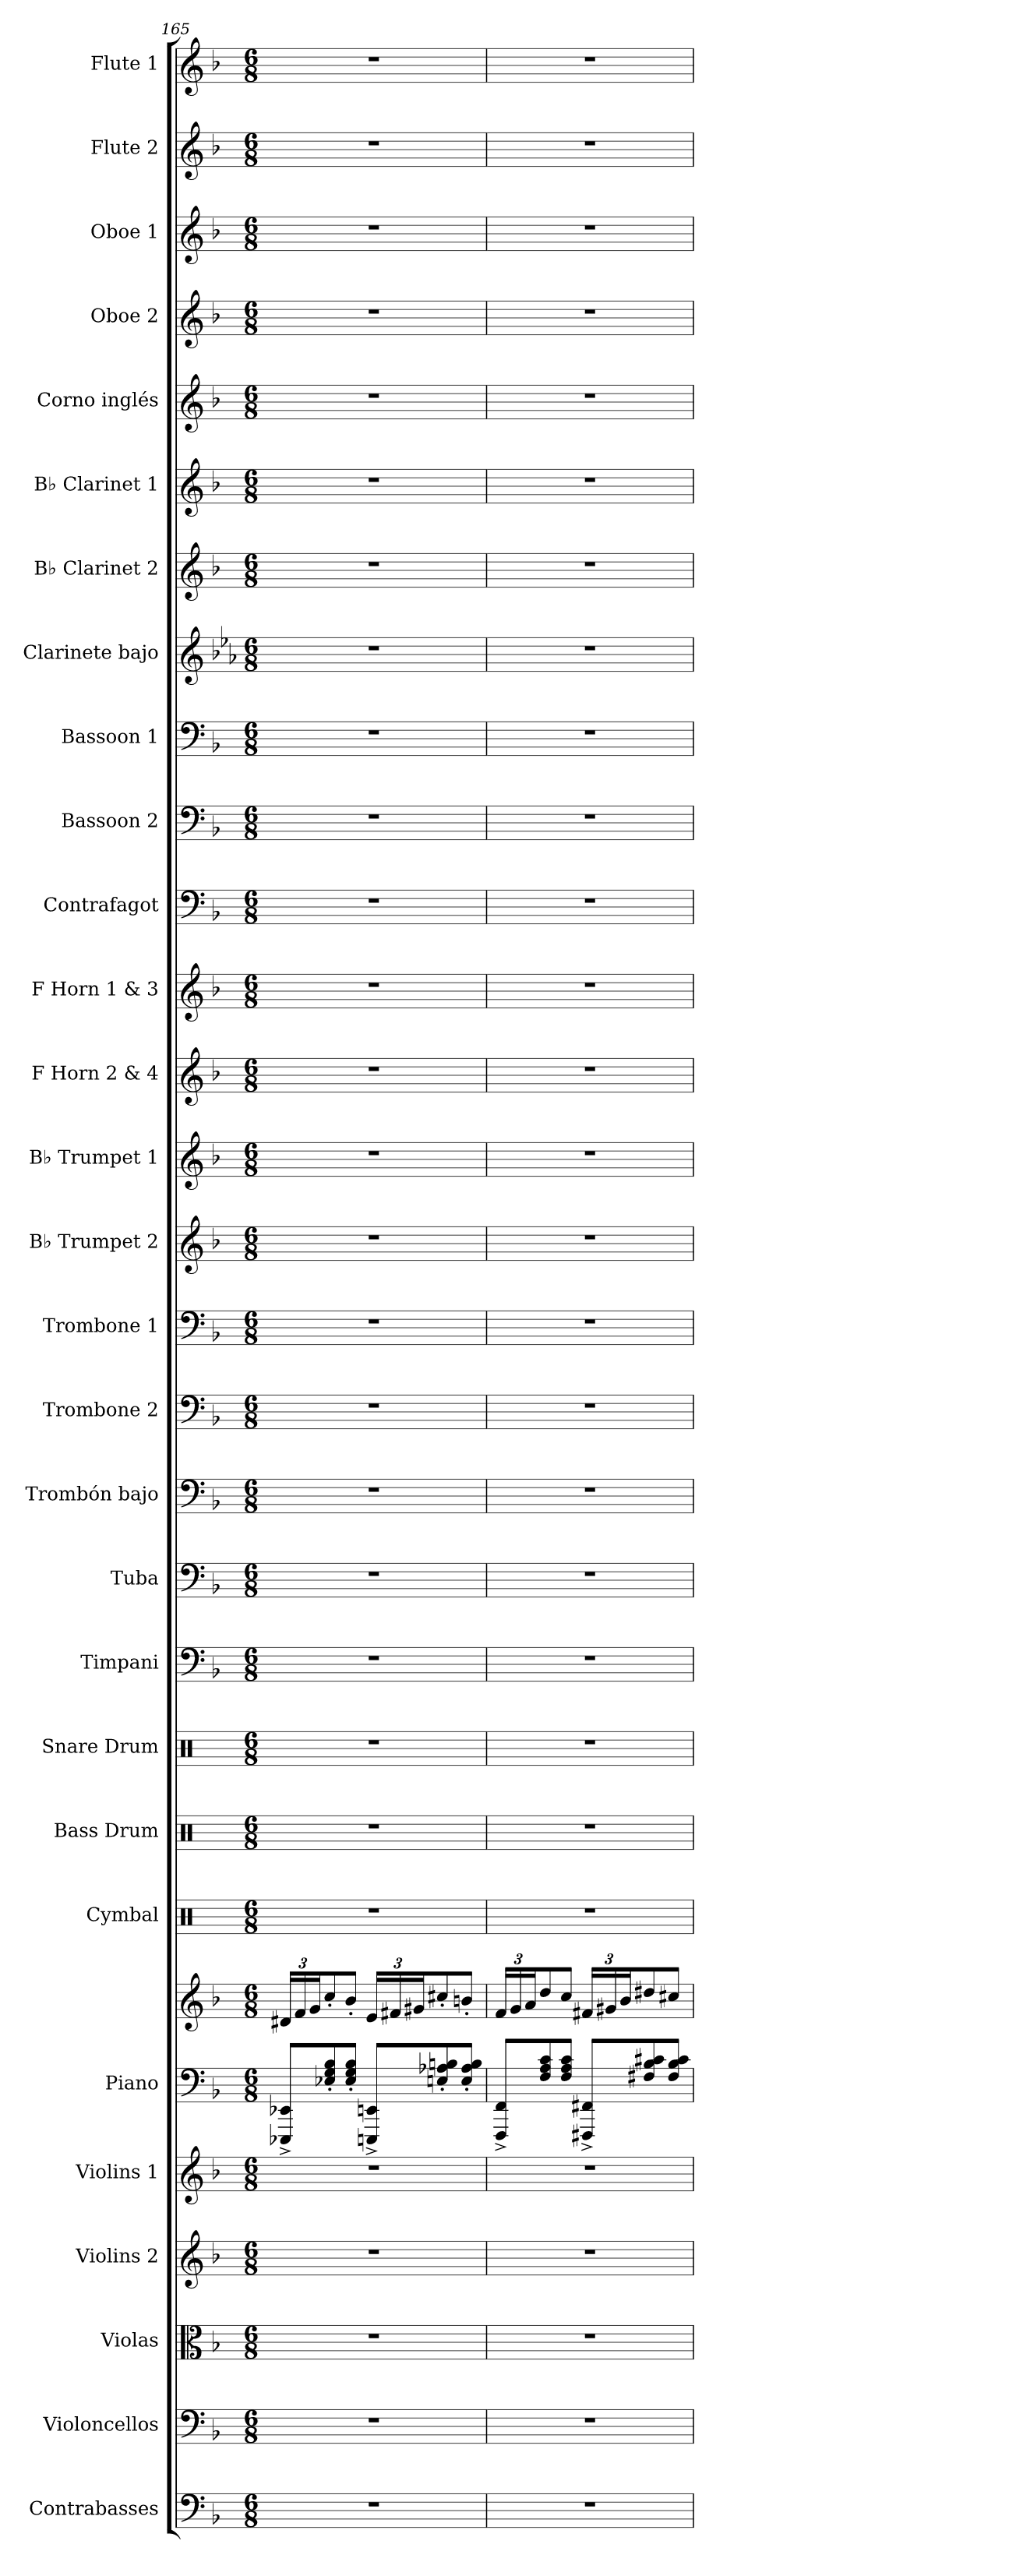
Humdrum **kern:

**kern	**kern	**kern	**kern	**kern	**kern	**kern	**kern	**kern	**kern	**kern	**kern	**kern	**kern	**kern	**kern	**kern	**kern	**kern	**kern	**kern	**kern	**kern	**kern	**kern	**kern	**kern	**kern	**kern	**kern
*part29	*part28	*part27	*part26	*part25	*part24	*part24	*part23	*part22	*part21	*part20	*part19	*part18	*part17	*part16	*part15	*part14	*part13	*part12	*part11	*part10	*part9	*part8	*part7	*part6	*part5	*part4	*part3	*part2	*part1
*staff30	*staff29	*staff28	*staff27	*staff26	*staff25	*staff24	*staff23	*staff22	*staff21	*staff20	*staff19	*staff18	*staff17	*staff16	*staff15	*staff14	*staff13	*staff12	*staff11	*staff10	*staff9	*staff8	*staff7	*staff6	*staff5	*staff4	*staff3	*staff2	*staff1
*I"Contrabasses	*I"Violoncellos	*I"Violas	*I"Violins 2	*I"Violins 1	*I"Piano	*	*I"Cymbal	*I"Bass Drum	*I"Snare Drum	*I"Timpani	*I"Tuba	*I"Trombón bajo	*I"Trombone 2	*I"Trombone 1	*I"B♭ Trumpet 2	*I"B♭ Trumpet 1	*I"F Horn 2 &amp; 4	*I"F Horn 1 &amp; 3	*I"Contrafagot	*I"Bassoon 2	*I"Bassoon 1	*I"Clarinete bajo	*I"B♭ Clarinet 2	*I"B♭ Clarinet 1	*I"Corno inglés	*I"Oboe 2	*I"Oboe 1	*I"Flute 2	*I"Flute 1
*I'Cbs.	*I'Vcs.	*I'Vlas.	*I'Vlns. 2	*I'Vlns. 1	*I'Pno.	*	*I'Cym.	*I'B. Dr.	*I'Sn. Dr.	*I'Timp.	*I'Tba.	*I'Tbn. B.	*I'Tbn. 2	*I'Tbn. 1	*I'B♭ Tpt. 2	*I'B♭ Tpt. 1	*I'F Hn. 2 4	*I'F Hn. 1 3	*I'Cfag.	*I'Bsn. 2	*I'Bsn. 1	*I'Cl. B.	*I'B♭ Cl. 2	*I'B♭ Cl. 1	*I'Cor. Ingl.	*I'Ob. 2	*I'Ob. 1	*I'Fl. 2	*I'Fl. 1
!!LO:PB:g=z
*clefF4	*clefF4	*clefC3	*clefG2	*clefG2	*clefF4	*clefG2	*clefX	*clefX	*clefX	*clefF4	*clefF4	*clefF4	*clefF4	*clefF4	*clefG2	*clefG2	*clefG2	*clefG2	*clefF4	*clefF4	*clefF4	*clefG2	*clefG2	*clefG2	*clefG2	*clefG2	*clefG2	*clefG2	*clefG2
*ITrd7c12	*	*	*	*	*	*	*	*	*	*	*	*	*	*	*ITrd1c2	*ITrd1c2	*ITrd4c7	*ITrd4c7	*ITrd7c12	*	*	*ITrd8c14	*ITrd1c2	*ITrd1c2	*ITrd4c7	*	*	*	*
*k[b-]	*k[b-]	*k[b-]	*k[b-]	*k[b-]	*k[b-]	*k[b-]	*k[]	*k[]	*k[]	*k[b-]	*k[b-]	*k[b-]	*k[b-]	*k[b-]	*k[b-e-a-]	*k[b-e-a-]	*k[b-e-]	*k[b-e-]	*k[b-]	*k[b-]	*k[b-]	*k[b-e-a-]	*k[b-e-a-]	*k[b-e-a-]	*k[b-e-]	*k[b-]	*k[b-]	*k[b-]	*k[b-]
*M6/8	*M6/8	*M6/8	*M6/8	*M6/8	*M6/8	*M6/8	*M6/8	*M6/8	*M6/8	*M6/8	*M6/8	*M6/8	*M6/8	*M6/8	*M6/8	*M6/8	*M6/8	*M6/8	*M6/8	*M6/8	*M6/8	*M6/8	*M6/8	*M6/8	*M6/8	*M6/8	*M6/8	*M6/8	*M6/8
*	*	*	*	*	*	*Xbrackettup	*	*	*	*	*	*	*	*	*	*	*	*	*	*	*	*	*	*	*	*	*	*	*
=165	=165	=165	=165	=165	=165	=165	=165	=165	=165	=165	=165	=165	=165	=165	=165	=165	=165	=165	=165	=165	=165	=165	=165	=165	=165	=165	=165	=165	=165
2.r	2.r	2.r	2.r	2.r	8EEE-X/^ 8EE-X/^L	24d#X/LL	2.r	2.r	2.r	2.r	2.r	2.r	2.r	2.r	2.r	2.r	2.r	2.r	2.r	2.r	2.r	2.r	2.r	2.r	2.r	2.r	2.r	2.r	2.r
.	.	.	.	.	.	24f/	.	.	.	.	.	.	.	.	.	.	.	.	.	.	.	.	.	.	.	.	.	.	.
.	.	.	.	.	.	24g/J	.	.	.	.	.	.	.	.	.	.	.	.	.	.	.	.	.	.	.	.	.	.	.
.	.	.	.	.	8E-X/' 8G/' 8B-/'	8cc'/	.	.	.	.	.	.	.	.	.	.	.	.	.	.	.	.	.	.	.	.	.	.	.
.	.	.	.	.	8E-/' 8G/' 8B-/'J	8b-'/J	.	.	.	.	.	.	.	.	.	.	.	.	.	.	.	.	.	.	.	.	.	.	.
.	.	.	.	.	8EEEn/^ 8EEn/^L	24e/LL	.	.	.	.	.	.	.	.	.	.	.	.	.	.	.	.	.	.	.	.	.	.	.
.	.	.	.	.	.	24f#X/	.	.	.	.	.	.	.	.	.	.	.	.	.	.	.	.	.	.	.	.	.	.	.
.	.	.	.	.	.	24g#X/J	.	.	.	.	.	.	.	.	.	.	.	.	.	.	.	.	.	.	.	.	.	.	.
.	.	.	.	.	8En/' 8A-X/' 8Bn/'	8cc#X'/	.	.	.	.	.	.	.	.	.	.	.	.	.	.	.	.	.	.	.	.	.	.	.
.	.	.	.	.	8E/' 8A-/' 8B/'J	8bn'/J	.	.	.	.	.	.	.	.	.	.	.	.	.	.	.	.	.	.	.	.	.	.	.
=166	=166	=166	=166	=166	=166	=166	=166	=166	=166	=166	=166	=166	=166	=166	=166	=166	=166	=166	=166	=166	=166	=166	=166	=166	=166	=166	=166	=166	=166
2.r	2.r	2.r	2.r	2.r	8FFF/^ 8FF/^L	24f/LL	2.r	2.r	2.r	2.r	2.r	2.r	2.r	2.r	2.r	2.r	2.r	2.r	2.r	2.r	2.r	2.r	2.r	2.r	2.r	2.r	2.r	2.r	2.r
.	.	.	.	.	.	24g/	.	.	.	.	.	.	.	.	.	.	.	.	.	.	.	.	.	.	.	.	.	.	.
.	.	.	.	.	.	24a/J	.	.	.	.	.	.	.	.	.	.	.	.	.	.	.	.	.	.	.	.	.	.	.
.	.	.	.	.	8F/ 8A/ 8c/	8dd/	.	.	.	.	.	.	.	.	.	.	.	.	.	.	.	.	.	.	.	.	.	.	.
.	.	.	.	.	8F/ 8A/ 8c/J	8cc/J	.	.	.	.	.	.	.	.	.	.	.	.	.	.	.	.	.	.	.	.	.	.	.
.	.	.	.	.	8FFF#X/^ 8FF#X/^L	24f#X/LL	.	.	.	.	.	.	.	.	.	.	.	.	.	.	.	.	.	.	.	.	.	.	.
.	.	.	.	.	.	24g#X/	.	.	.	.	.	.	.	.	.	.	.	.	.	.	.	.	.	.	.	.	.	.	.
.	.	.	.	.	.	24b-/J	.	.	.	.	.	.	.	.	.	.	.	.	.	.	.	.	.	.	.	.	.	.	.
.	.	.	.	.	8F#X/ 8B-/ 8c#X/	8dd#X/	.	.	.	.	.	.	.	.	.	.	.	.	.	.	.	.	.	.	.	.	.	.	.
.	.	.	.	.	8F#/ 8B-/ 8c#/J	8cc#X/J	.	.	.	.	.	.	.	.	.	.	.	.	.	.	.	.	.	.	.	.	.	.	.
=	=	=	=	=	=	=	=	=	=	=	=	=	=	=	=	=	=	=	=	=	=	=	=	=	=	=	=	=	=
*-	*-	*-	*-	*-	*-	*-	*-	*-	*-	*-	*-	*-	*-	*-	*-	*-	*-	*-	*-	*-	*-	*-	*-	*-	*-	*-	*-	*-	*-
